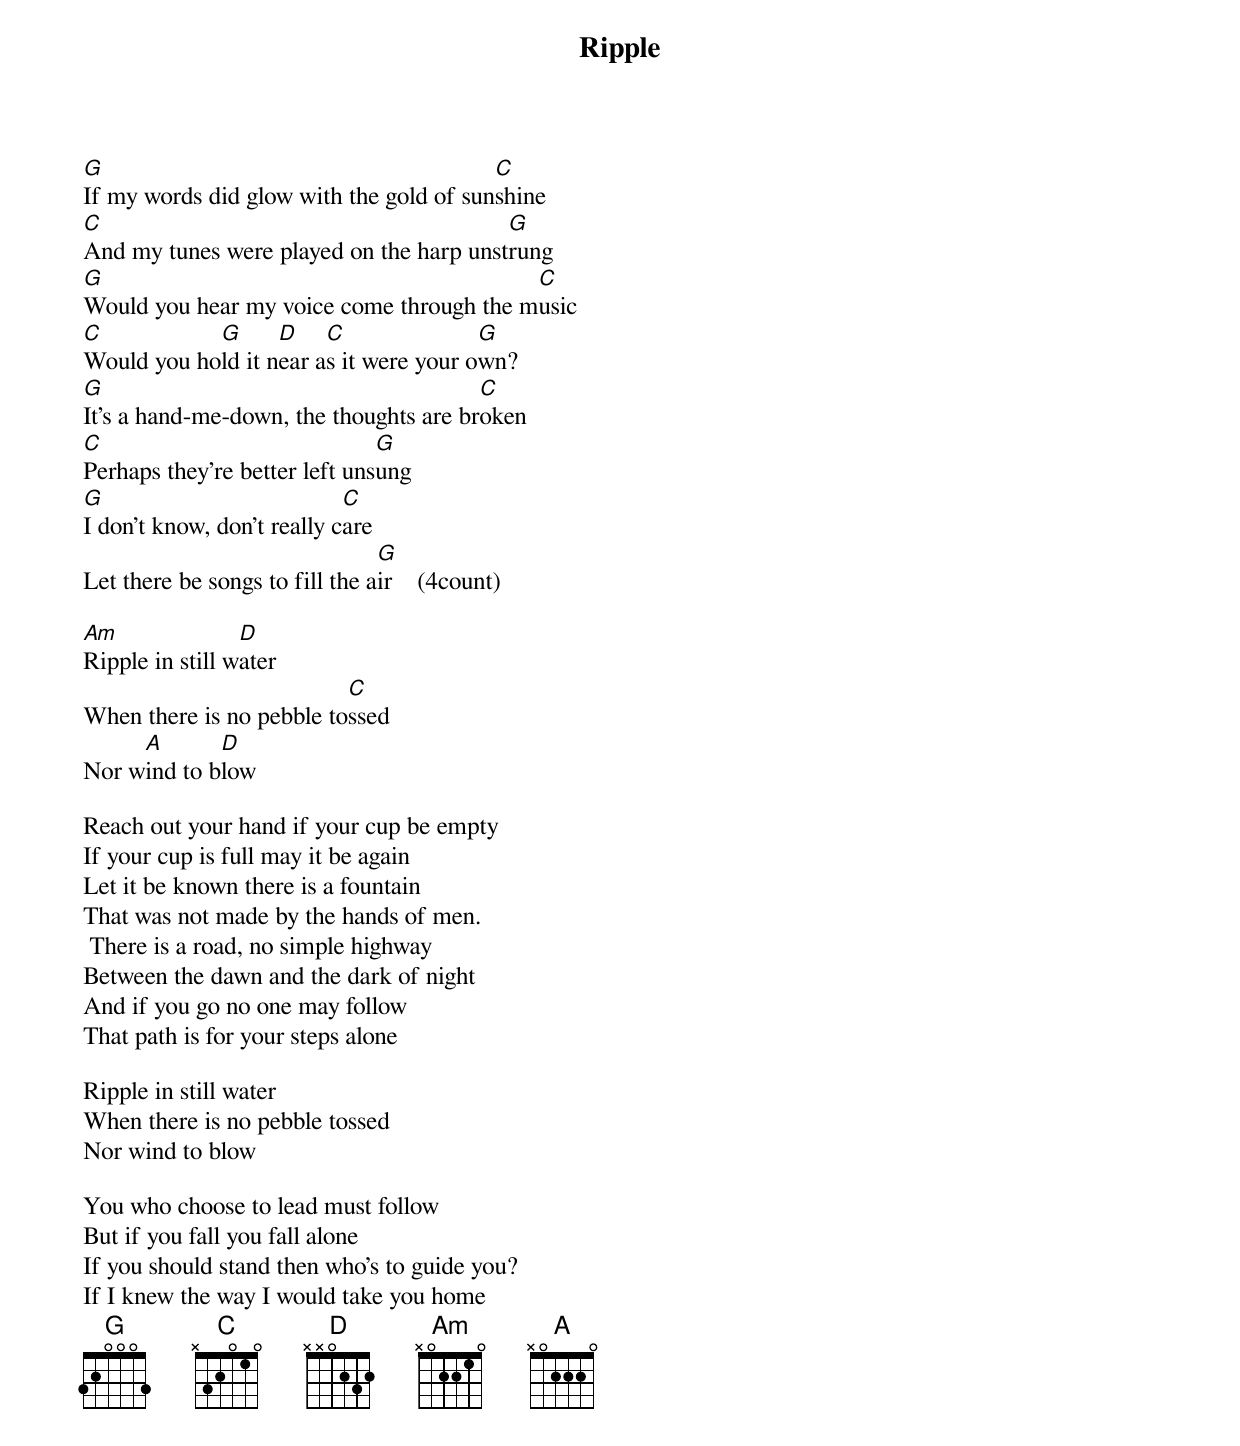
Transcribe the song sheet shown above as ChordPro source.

{title:Ripple}

[G]If my words did glow with the gold of sun[C]shine
[C]And my tunes were played on the harp unst[G]rung
[G]Would you hear my voice come through the m[C]usic
[C]Would you ho[G]ld it n[D]ear a[C]s it were your o[G]wn?
[G]It’s a hand-me-down, the thoughts are br[C]oken
[C]Perhaps they're better left uns[G]ung
[G]I don't know, don't really c[C]are
Let there be songs to fill the a[G]ir    (4count)

[Am]Ripple in still w[D]ater
When there is no pebble to[C]ssed
Nor w[A]ind to b[D]low

Reach out your hand if your cup be empty
If your cup is full may it be again
Let it be known there is a fountain
That was not made by the hands of men.
 There is a road, no simple highway
Between the dawn and the dark of night
And if you go no one may follow
That path is for your steps alone

Ripple in still water
When there is no pebble tossed
Nor wind to blow

You who choose to lead must follow
But if you fall you fall alone
If you should stand then who's to guide you?
If I knew the way I would take you home
